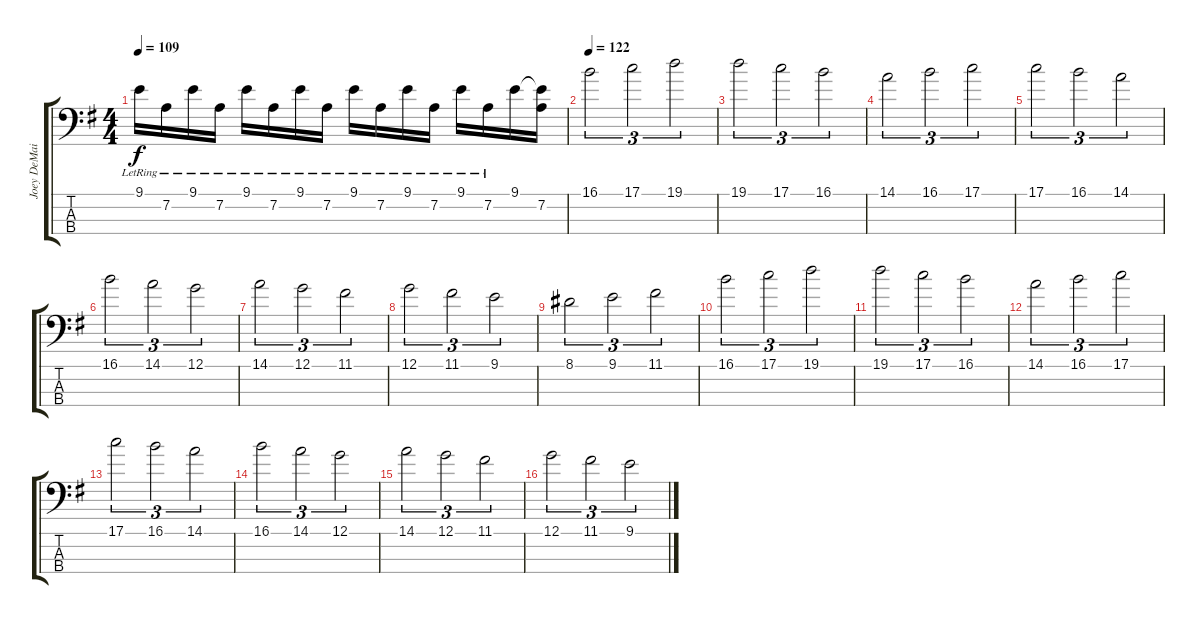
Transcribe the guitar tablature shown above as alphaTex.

\track ("Joey DeMaio" "Joey DeMai") {instrument electricbassfinger}
\staff {score tabs}
\tuning (G2 D2 A1 E1) {hide}
\ts (4 4)
\tempo 109
\clef f4
\ks g
9.1{lr}.16{dy f} 7.2{lr}.16 9.1{lr}.16 7.2{lr}.16 9.1{lr}.16 7.2{lr}.16 9.1{lr}.16 7.2{lr}.16 9.1{lr}.16 7.2{lr}.16 9.1{lr}.16 7.2{lr}.16 9.1{lr}.16 7.2{lr}.16 9.1.16 (9.1{t} 7.2).16 |
\tempo 122
16.1.2{tu (3 2)} 17.1.2{tu (3 2)} 19.1.2{tu (3 2)} |
19.1.2{tu (3 2)} 17.1.2{tu (3 2)} 16.1.2{tu (3 2)} |
14.1.2{tu (3 2)} 16.1.2{tu (3 2)} 17.1.2{tu (3 2)} |
17.1.2{tu (3 2)} 16.1.2{tu (3 2)} 14.1.2{tu (3 2)} |
16.1.2{tu (3 2)} 14.1.2{tu (3 2)} 12.1.2{tu (3 2)} |
14.1.2{tu (3 2)} 12.1.2{tu (3 2)} 11.1.2{tu (3 2)} |
12.1.2{tu (3 2)} 11.1.2{tu (3 2)} 9.1.2{tu (3 2)} |
8.1.2{tu (3 2)} 9.1.2{tu (3 2)} 11.1.2{tu (3 2)} |
16.1.2{tu (3 2)} 17.1.2{tu (3 2)} 19.1.2{tu (3 2)} |
19.1.2{tu (3 2)} 17.1.2{tu (3 2)} 16.1.2{tu (3 2)} |
14.1.2{tu (3 2)} 16.1.2{tu (3 2)} 17.1.2{tu (3 2)} |
17.1.2{tu (3 2)} 16.1.2{tu (3 2)} 14.1.2{tu (3 2)} |
16.1.2{tu (3 2)} 14.1.2{tu (3 2)} 12.1.2{tu (3 2)} |
14.1.2{tu (3 2)} 12.1.2{tu (3 2)} 11.1.2{tu (3 2)} |
12.1.2{tu (3 2)} 11.1.2{tu (3 2)} 9.1.2{tu (3 2)}
